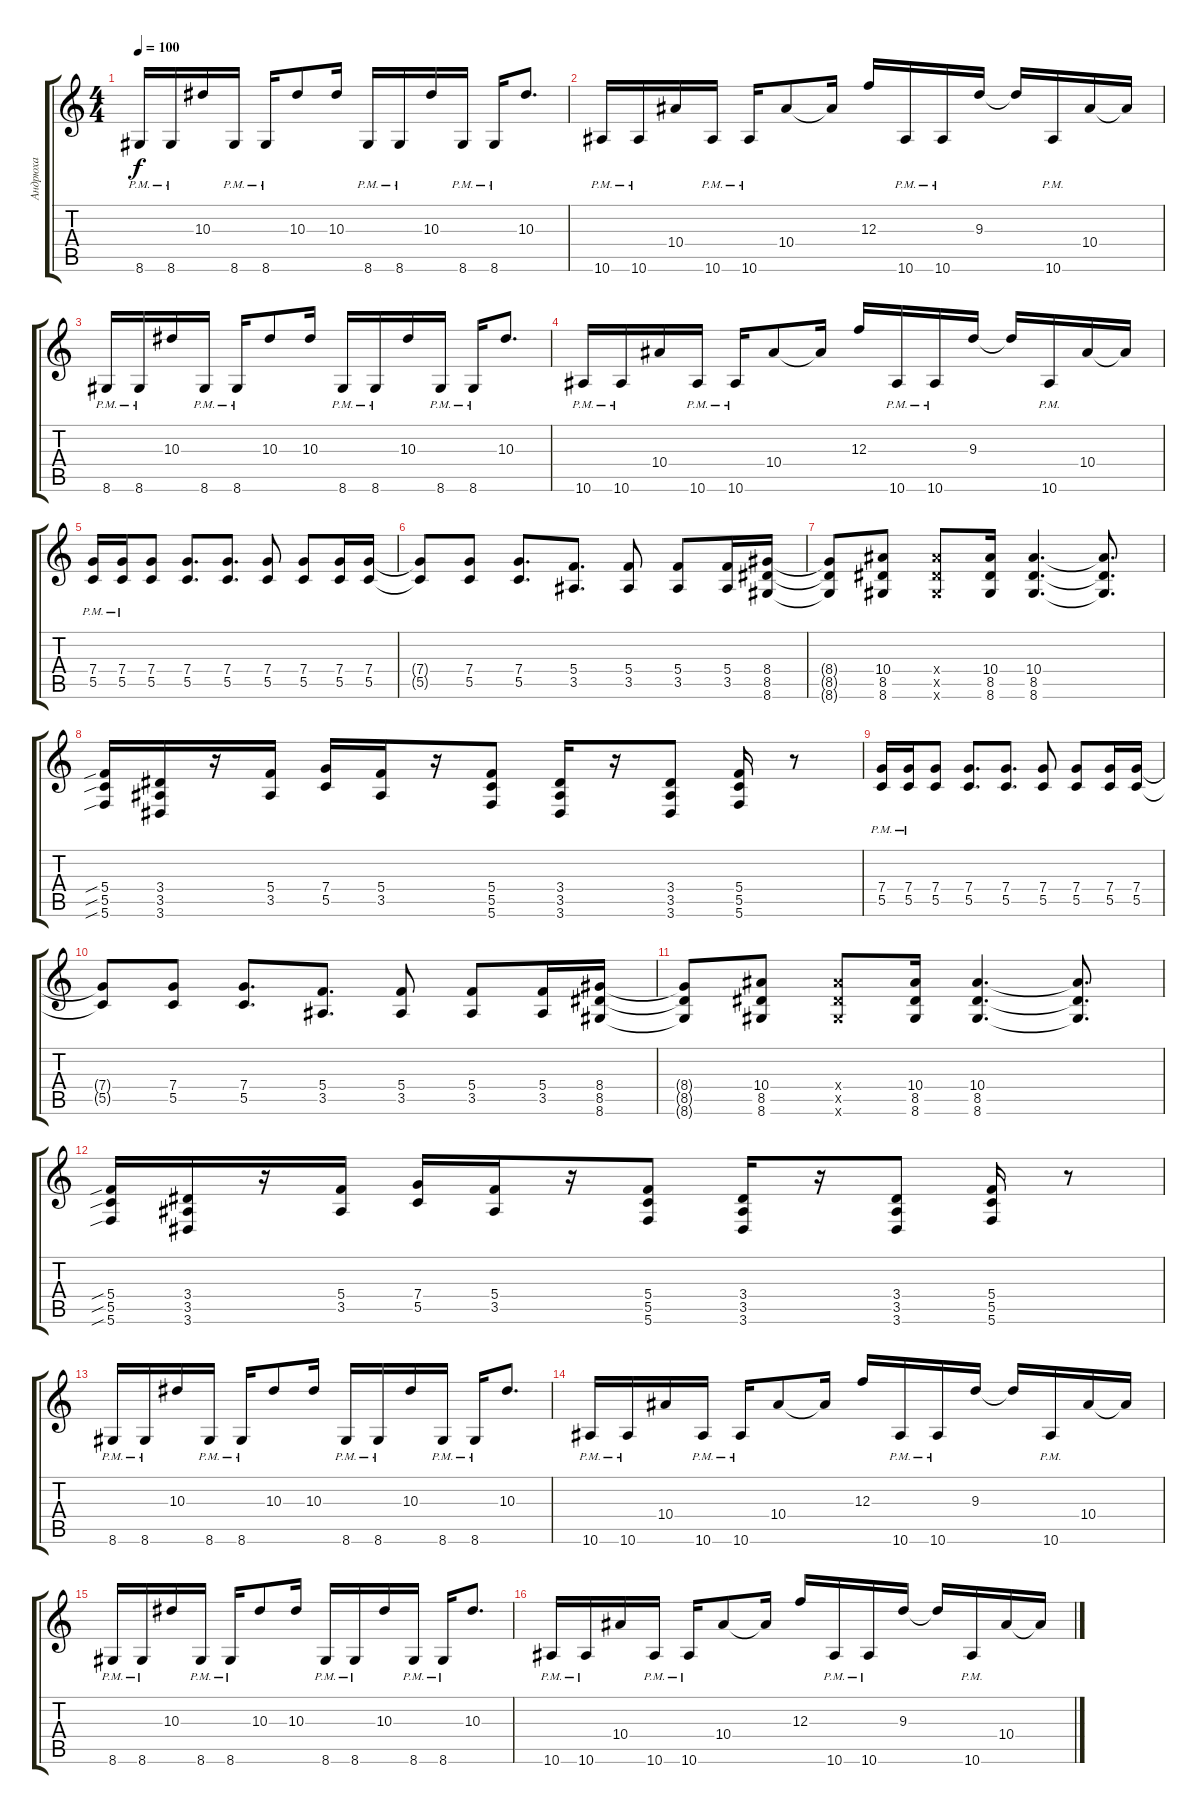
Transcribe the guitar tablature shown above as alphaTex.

\track ("Андрюха" "Андрюха") {instrument distortionguitar}
\staff {score tabs}
\tuning (D4 A3 F3 C3 G2 C2) {hide}
\ts (4 4)
\tempo 100
\clef g2
\ks c
8.6{pm}.16{dy f} 8.6{pm}.16 10.3.16 8.6{pm}.16 8.6{pm}.16 10.3.8 10.3.16 8.6{pm}.16 8.6{pm}.16 10.3.16 8.6{pm}.16 8.6{pm}.16 10.3.8{d} |
10.6{pm}.16 10.6{pm}.16 10.4.16 10.6{pm}.16 10.6{pm}.16 10.4.8 10.4{t}.16 12.3.16 10.6{pm}.16 10.6{pm}.16 9.3.16 9.3{t}.16 10.6{pm}.16 10.4.16 10.4{t}.16 |
8.6{pm}.16 8.6{pm}.16 10.3.16 8.6{pm}.16 8.6{pm}.16 10.3.8 10.3.16 8.6{pm}.16 8.6{pm}.16 10.3.16 8.6{pm}.16 8.6{pm}.16 10.3.8{d} |
10.6{pm}.16 10.6{pm}.16 10.4.16 10.6{pm}.16 10.6{pm}.16 10.4.8 10.4{t}.16 12.3.16 10.6{pm}.16 10.6{pm}.16 9.3.16 9.3{t}.16 10.6{pm}.16 10.4.16 10.4{t}.16 |
(7.4 5.5{pm}).16 (7.4 5.5{pm}).16 (7.4 5.5).8 (7.4 5.5).8{d} (7.4 5.5).8{d} (7.4 5.5).8 (7.4 5.5).8 (7.4 5.5).16 (7.4 5.5).16 |
(7.4{t} 5.5{t}).8 (7.4 5.5).8 (7.4 5.5).8{d} (5.4 3.5).8{d} (5.4 3.5).8 (5.4 3.5).8 (5.4 3.5).16 (8.4 8.5 8.6).16 |
(8.4{t} 8.5{t} 8.6{t}).8 (10.4 8.5 8.6).8 (10.4{x} 8.5{x} 8.6{x}).8 (10.4 8.5 8.6).16 (10.4 8.5 8.6).4{d} (10.4{t} 8.5{t} 8.6{t}).8{d} |
(5.4{sib} 5.5{sib} 5.6{sib}).16 (3.4 3.5 3.6).16 r.16 (5.4 3.5).16 (7.4 5.5).16 (5.4 3.5).16 r.16 (5.4 5.5 5.6).8 (3.4 3.5 3.6).16 r.16 (3.4 3.5 3.6).8 (5.4 5.5 5.6).16 r.8 |
(7.4 5.5{pm}).16 (7.4 5.5{pm}).16 (7.4 5.5).8 (7.4 5.5).8{d} (7.4 5.5).8{d} (7.4 5.5).8 (7.4 5.5).8 (7.4 5.5).16 (7.4 5.5).16 |
(7.4{t} 5.5{t}).8 (7.4 5.5).8 (7.4 5.5).8{d} (5.4 3.5).8{d} (5.4 3.5).8 (5.4 3.5).8 (5.4 3.5).16 (8.4 8.5 8.6).16 |
(8.4{t} 8.5{t} 8.6{t}).8 (10.4 8.5 8.6).8 (10.4{x} 8.5{x} 8.6{x}).8 (10.4 8.5 8.6).16 (10.4 8.5 8.6).4{d} (10.4{t} 8.5{t} 8.6{t}).8{d} |
(5.4{sib} 5.5{sib} 5.6{sib}).16 (3.4 3.5 3.6).16 r.16 (5.4 3.5).16 (7.4 5.5).16 (5.4 3.5).16 r.16 (5.4 5.5 5.6).8 (3.4 3.5 3.6).16 r.16 (3.4 3.5 3.6).8 (5.4 5.5 5.6).16 r.8 |
8.6{pm}.16 8.6{pm}.16 10.3.16 8.6{pm}.16 8.6{pm}.16 10.3.8 10.3.16 8.6{pm}.16 8.6{pm}.16 10.3.16 8.6{pm}.16 8.6{pm}.16 10.3.8{d} |
10.6{pm}.16 10.6{pm}.16 10.4.16 10.6{pm}.16 10.6{pm}.16 10.4.8 10.4{t}.16 12.3.16 10.6{pm}.16 10.6{pm}.16 9.3.16 9.3{t}.16 10.6{pm}.16 10.4.16 10.4{t}.16 |
8.6{pm}.16 8.6{pm}.16 10.3.16 8.6{pm}.16 8.6{pm}.16 10.3.8 10.3.16 8.6{pm}.16 8.6{pm}.16 10.3.16 8.6{pm}.16 8.6{pm}.16 10.3.8{d} |
10.6{pm}.16 10.6{pm}.16 10.4.16 10.6{pm}.16 10.6{pm}.16 10.4.8 10.4{t}.16 12.3.16 10.6{pm}.16 10.6{pm}.16 9.3.16 9.3{t}.16 10.6{pm}.16 10.4.16 10.4{t}.16
